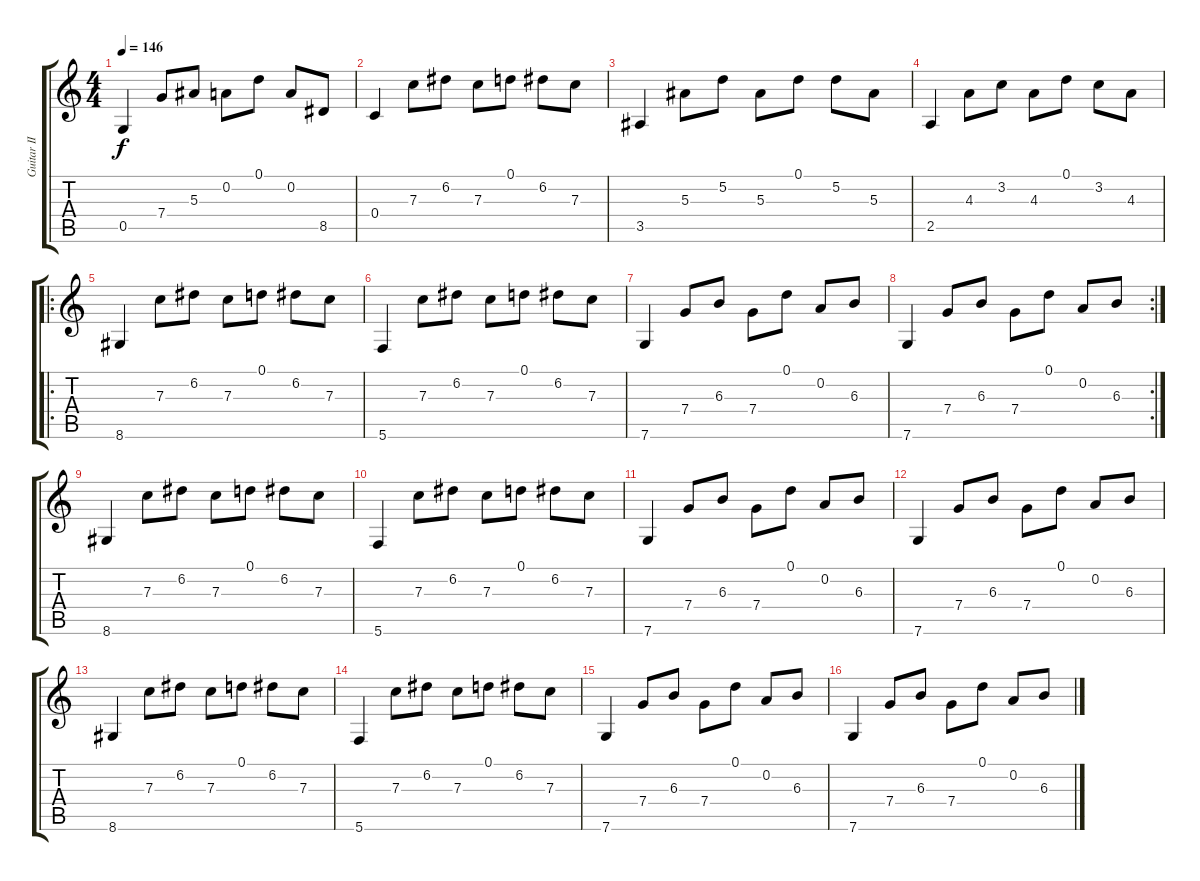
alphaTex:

\track ("Guitar II" "Guitar II") {instrument distortionguitar}
\staff {score tabs}
\tuning (D4 A3 F3 C3 G2 C2) {hide}
\ts (4 4)
\tempo 146
\clef g2
\ks c
0.5.4{dy f} 7.4.8 5.3.8 0.2.8 0.1.8 0.2.8 8.5.8 |
0.4.4 7.3.8 6.2.8 7.3.8 0.1.8 6.2.8 7.3.8 |
3.5.4 5.3.8 5.2.8 5.3.8 0.1.8 5.2.8 5.3.8 |
2.5.4 4.3.8 3.2.8 4.3.8 0.1.8 3.2.8 4.3.8 |
\ro
8.6.4 7.3.8 6.2.8 7.3.8 0.1.8 6.2.8 7.3.8 |
5.6.4 7.3.8 6.2.8 7.3.8 0.1.8 6.2.8 7.3.8 |
7.6.4 7.4.8 6.3.8 7.4.8 0.1.8 0.2.8 6.3.8 |
\rc 2
7.6.4 7.4.8 6.3.8 7.4.8 0.1.8 0.2.8 6.3.8 |
8.6.4 7.3.8 6.2.8 7.3.8 0.1.8 6.2.8 7.3.8 |
5.6.4 7.3.8 6.2.8 7.3.8 0.1.8 6.2.8 7.3.8 |
7.6.4 7.4.8 6.3.8 7.4.8 0.1.8 0.2.8 6.3.8 |
7.6.4 7.4.8 6.3.8 7.4.8 0.1.8 0.2.8 6.3.8 |
8.6.4 7.3.8 6.2.8 7.3.8 0.1.8 6.2.8 7.3.8 |
5.6.4 7.3.8 6.2.8 7.3.8 0.1.8 6.2.8 7.3.8 |
7.6.4 7.4.8 6.3.8 7.4.8 0.1.8 0.2.8 6.3.8 |
7.6.4 7.4.8 6.3.8 7.4.8 0.1.8 0.2.8 6.3.8
